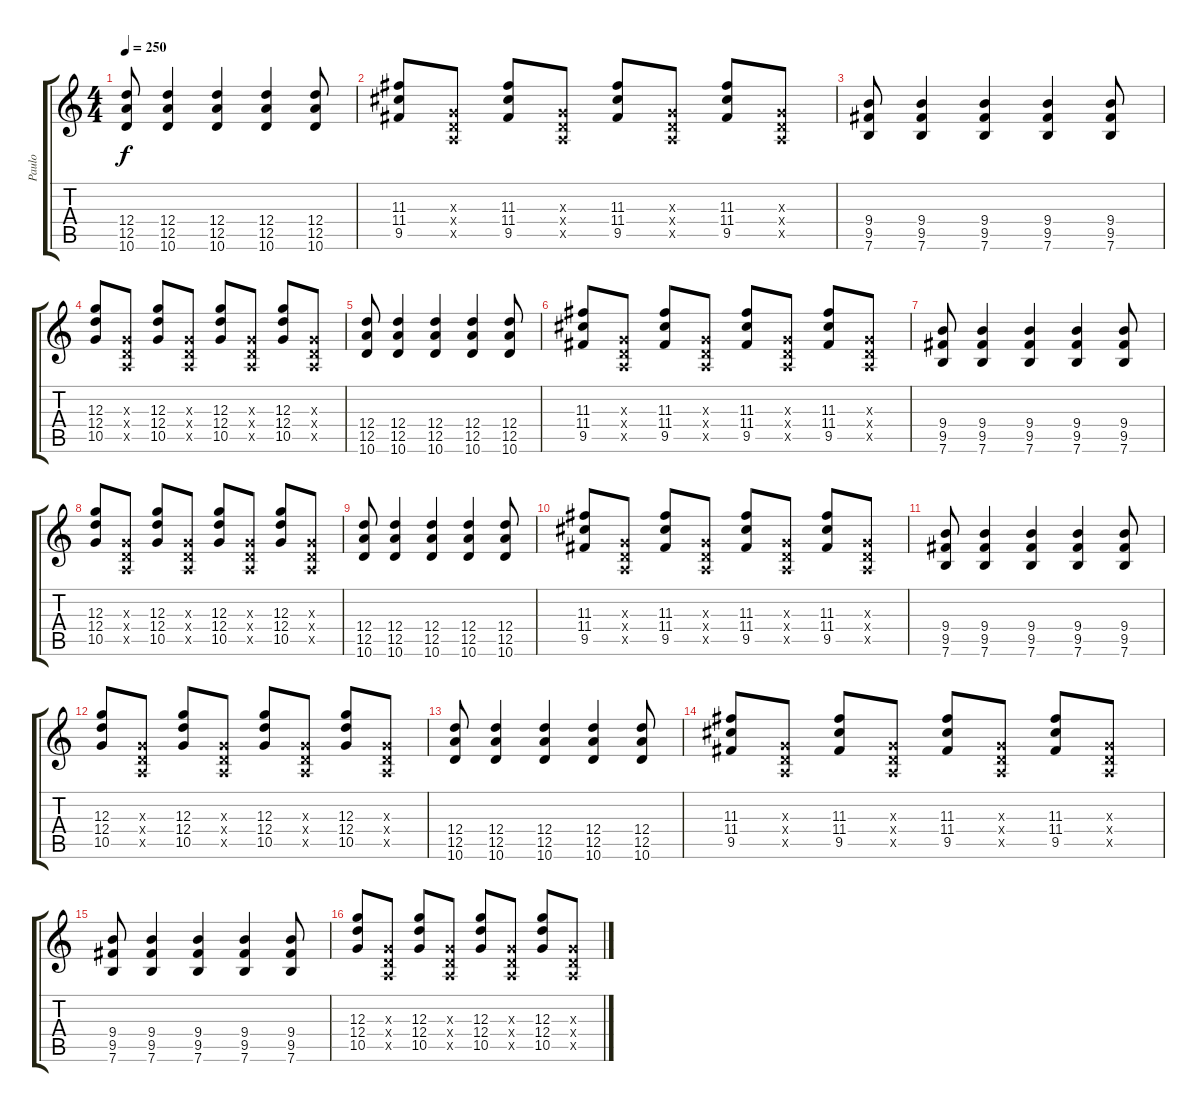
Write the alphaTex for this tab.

\track ("Paulo" "Paulo") {instrument distortionguitar}
\staff {score tabs}
\tuning (E4 B3 G3 D3 A2 E2) {hide}
\ts (4 4)
\tempo 250
\clef g2
\ks c
(12.4 12.5 10.6).8{dy f instrument distortionguitar} (12.4 12.5 10.6).4 (12.4 12.5 10.6).4 (12.4 12.5 10.6).4 (12.4 12.5 10.6).8 |
(11.3 11.4 9.5).8 (0.3{x} 0.4{x} 0.5{x}).8 (11.3 11.4 9.5).8 (0.3{x} 0.4{x} 0.5{x}).8 (11.3 11.4 9.5).8 (0.3{x} 0.4{x} 0.5{x}).8 (11.3 11.4 9.5).8 (0.3{x} 0.4{x} 0.5{x}).8 |
(9.4 9.5 7.6).8 (9.4 9.5 7.6).4 (9.4 9.5 7.6).4 (9.4 9.5 7.6).4 (9.4 9.5 7.6).8 |
(12.3 12.4 10.5).8 (0.3{x} 0.4{x} 0.5{x}).8 (12.3 12.4 10.5).8 (0.3{x} 0.4{x} 0.5{x}).8 (12.3 12.4 10.5).8 (0.3{x} 0.4{x} 0.5{x}).8 (12.3 12.4 10.5).8 (0.3{x} 0.4{x} 0.5{x}).8 |
(12.4 12.5 10.6).8 (12.4 12.5 10.6).4 (12.4 12.5 10.6).4 (12.4 12.5 10.6).4 (12.4 12.5 10.6).8 |
(11.3 11.4 9.5).8 (0.3{x} 0.4{x} 0.5{x}).8 (11.3 11.4 9.5).8 (0.3{x} 0.4{x} 0.5{x}).8 (11.3 11.4 9.5).8 (0.3{x} 0.4{x} 0.5{x}).8 (11.3 11.4 9.5).8 (0.3{x} 0.4{x} 0.5{x}).8 |
(9.4 9.5 7.6).8 (9.4 9.5 7.6).4 (9.4 9.5 7.6).4 (9.4 9.5 7.6).4 (9.4 9.5 7.6).8 |
(12.3 12.4 10.5).8 (0.3{x} 0.4{x} 0.5{x}).8 (12.3 12.4 10.5).8 (0.3{x} 0.4{x} 0.5{x}).8 (12.3 12.4 10.5).8 (0.3{x} 0.4{x} 0.5{x}).8 (12.3 12.4 10.5).8 (0.3{x} 0.4{x} 0.5{x}).8 |
(12.4 12.5 10.6).8 (12.4 12.5 10.6).4 (12.4 12.5 10.6).4 (12.4 12.5 10.6).4 (12.4 12.5 10.6).8 |
(11.3 11.4 9.5).8 (0.3{x} 0.4{x} 0.5{x}).8 (11.3 11.4 9.5).8 (0.3{x} 0.4{x} 0.5{x}).8 (11.3 11.4 9.5).8 (0.3{x} 0.4{x} 0.5{x}).8 (11.3 11.4 9.5).8 (0.3{x} 0.4{x} 0.5{x}).8 |
(9.4 9.5 7.6).8 (9.4 9.5 7.6).4 (9.4 9.5 7.6).4 (9.4 9.5 7.6).4 (9.4 9.5 7.6).8 |
(12.3 12.4 10.5).8 (0.3{x} 0.4{x} 0.5{x}).8 (12.3 12.4 10.5).8 (0.3{x} 0.4{x} 0.5{x}).8 (12.3 12.4 10.5).8 (0.3{x} 0.4{x} 0.5{x}).8 (12.3 12.4 10.5).8 (0.3{x} 0.4{x} 0.5{x}).8 |
(12.4 12.5 10.6).8 (12.4 12.5 10.6).4 (12.4 12.5 10.6).4 (12.4 12.5 10.6).4 (12.4 12.5 10.6).8 |
(11.3 11.4 9.5).8 (0.3{x} 0.4{x} 0.5{x}).8 (11.3 11.4 9.5).8 (0.3{x} 0.4{x} 0.5{x}).8 (11.3 11.4 9.5).8 (0.3{x} 0.4{x} 0.5{x}).8 (11.3 11.4 9.5).8 (0.3{x} 0.4{x} 0.5{x}).8 |
(9.4 9.5 7.6).8 (9.4 9.5 7.6).4 (9.4 9.5 7.6).4 (9.4 9.5 7.6).4 (9.4 9.5 7.6).8 |
(12.3 12.4 10.5).8 (0.3{x} 0.4{x} 0.5{x}).8 (12.3 12.4 10.5).8 (0.3{x} 0.4{x} 0.5{x}).8 (12.3 12.4 10.5).8 (0.3{x} 0.4{x} 0.5{x}).8 (12.3 12.4 10.5).8 (0.3{x} 0.4{x} 0.5{x}).8
